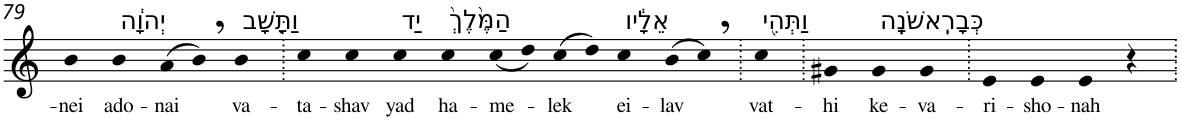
**kern	**text
*part1	*part1
*staff1	*staff1
*I"Piano	*
*I'Pno	*
!!LO:PB:g=z
*clefG2	*
*k[]	*
=79	=79
!	!LO:LY:b
4b	-nei
!LO:TX:a:t=יְהוָ֔ה	!
!	!LO:LY:b
4b	ado-
!	!LO:LY:b
(>8a	-nai
8b,)	.
!LO:TX:a:t=וַתָּ֤שָׁב	!
!	!LO:LY:b
4b	va-
=80.	=80.
!	!LO:LY:b
4cc	-ta-
!	!LO:LY:b
4cc	-shav
!LO:TX:a:t=יַד	!
!	!LO:LY:b
4cc	yad
!LO:TX:a:t=הַמֶּ֙לֶךְ֙	!
!	!LO:LY:b
4cc	ha-
!	!LO:LY:b
(<8cc	-me-
8dd)	.
!	!LO:LY:b
(>8cc	-lek
8dd)	.
!LO:TX:a:t=אֵלָ֔יו	!
!	!LO:LY:b
4cc	ei-
!	!LO:LY:b
(>8b	-lav
8cc,)	.
=81.	=81.
!LO:TX:a:t=וַתְּהִ֖י	!
!	!LO:LY:b
4cc	vat-
=82.	=82.
!	!LO:LY:b
4g#X	-hi
!LO:TX:a:t=כְּבָרִֽאשֹׁנָֽה	!
!	!LO:LY:b
4g#	ke-
!	!LO:LY:b
4g#	-va-
=83.	=83.
!	!LO:LY:b
4e	-ri-
!	!LO:LY:b
4e	-sho-
!	!LO:LY:b
4e	-nah
4r	.
=.	=.
*-	*-
